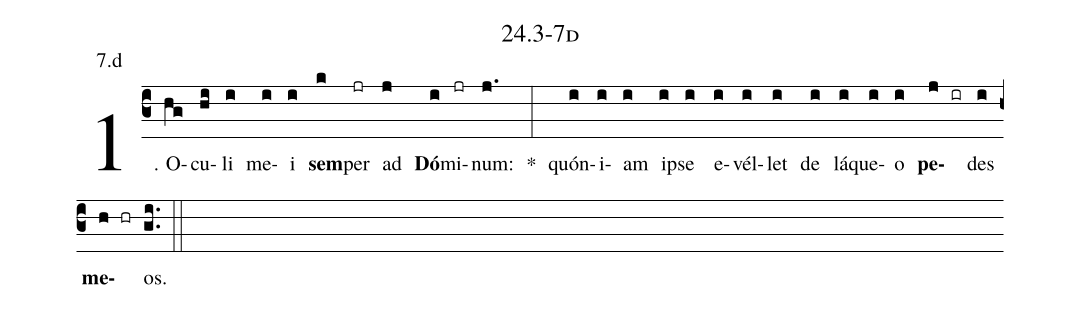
name: 24.3-7d;
annotation: 7.d;
%%
(c3)1. O(hg)cu(hi)li(i) me(i)i(i) <b>sem</b>(k)per(jr) ad(j) <b>Dó</b>(i)mi(jr)num:(j.) *(:) quón(i)i(i)am(i) ip(i)se(i) e(i)vél(i)let(i) de(i) lá(i)que(i)o(i) <b>pe</b>(j ir)des(i) <b>me</b>(h hr)os.(gi..) (::)


%E(i) u(i) o(j) u(i) a(h) e.(gi..) (::)
